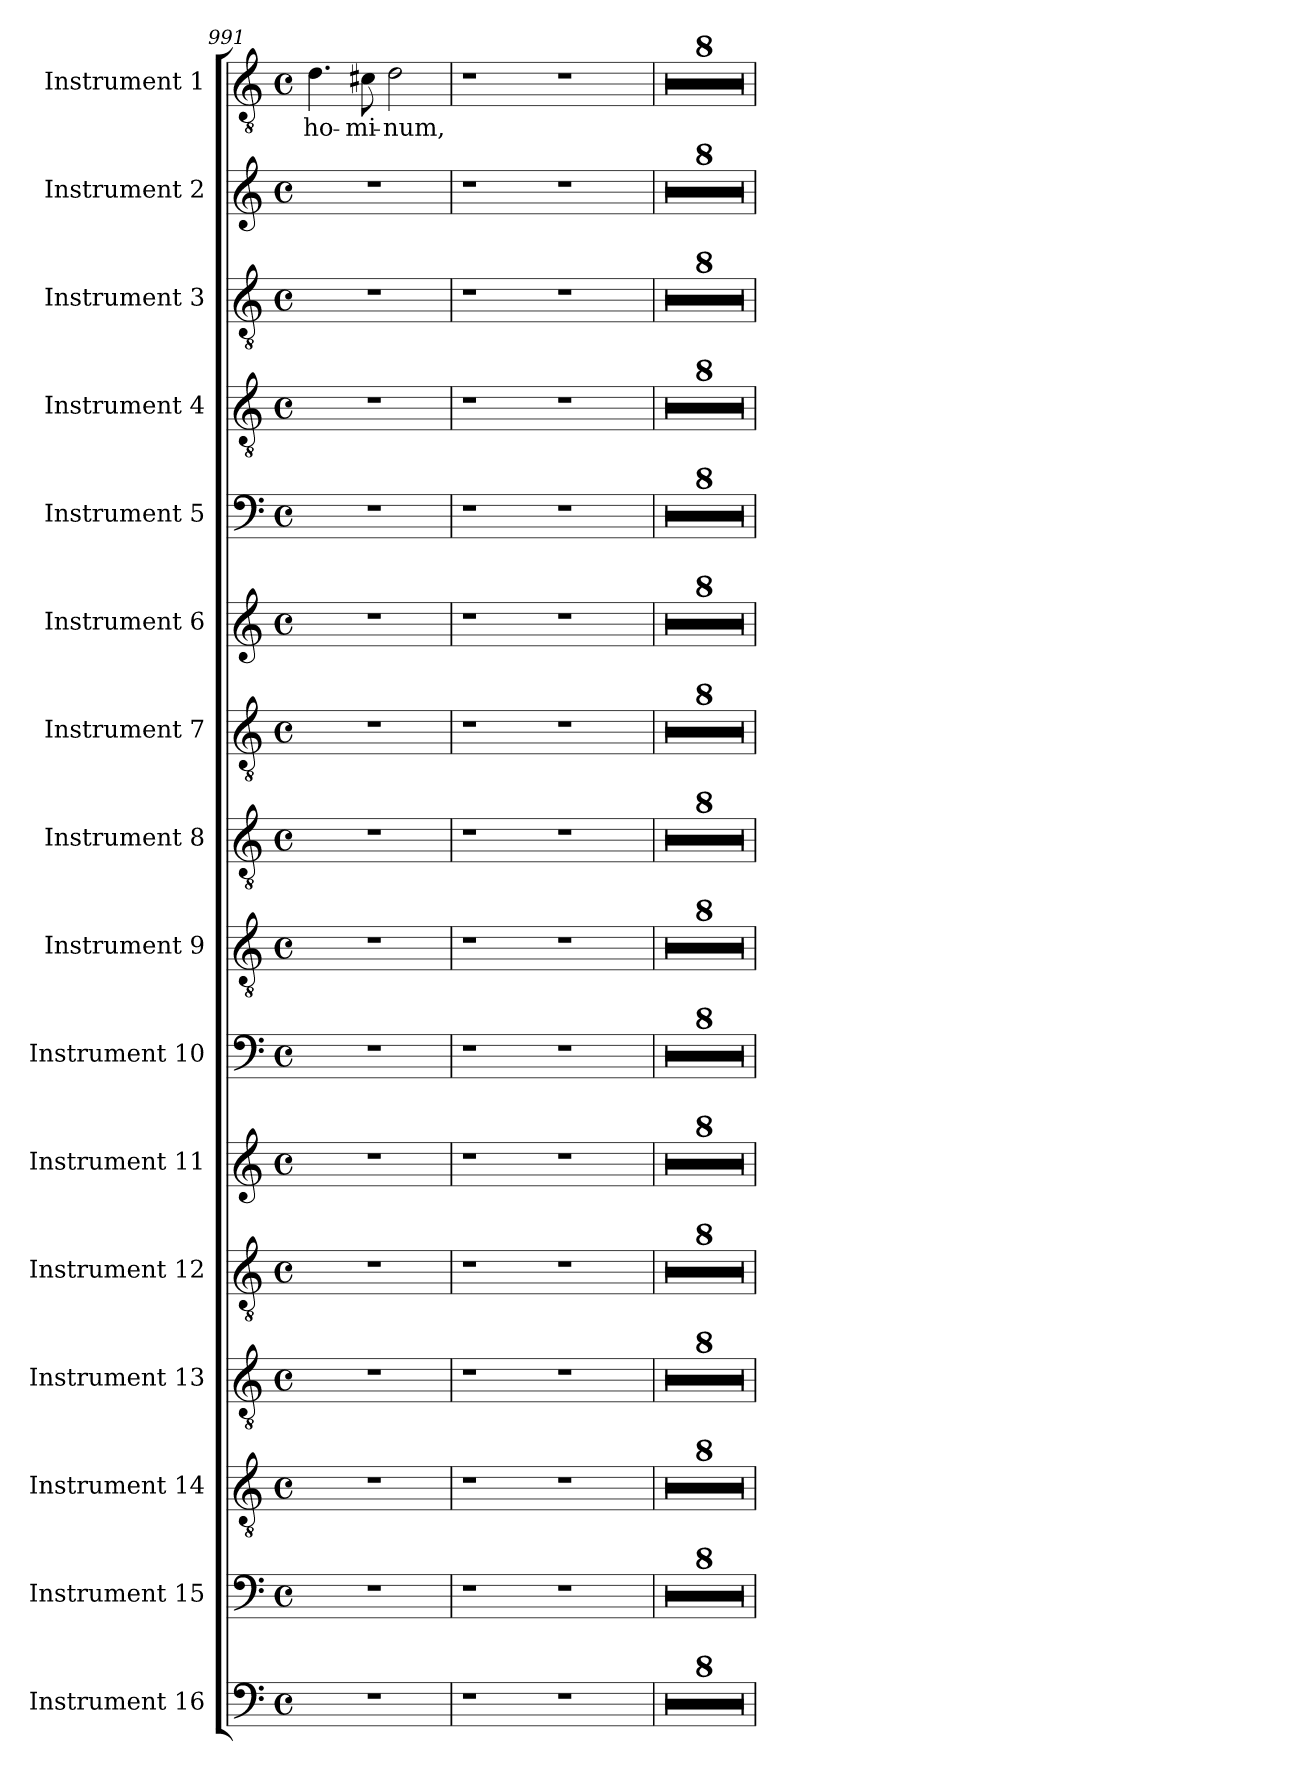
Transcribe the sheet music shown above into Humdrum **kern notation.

**kern	**kern	**kern	**kern	**kern	**kern	**kern	**kern	**kern	**kern	**kern	**kern	**kern	**kern	**kern	**kern	**text
*part16	*part15	*part14	*part13	*part12	*part11	*part10	*part9	*part8	*part7	*part6	*part5	*part4	*part3	*part2	*part1	*part1
*staff16	*staff15	*staff14	*staff13	*staff12	*staff11	*staff10	*staff9	*staff8	*staff7	*staff6	*staff5	*staff4	*staff3	*staff2	*staff1	*staff1
*I"Instrument 16	*I"Instrument 15	*I"Instrument 14	*I"Instrument 13	*I"Instrument 12	*I"Instrument 11	*I"Instrument 10	*I"Instrument 9	*I"Instrument 8	*I"Instrument 7	*I"Instrument 6	*I"Instrument 5	*I"Instrument 4	*I"Instrument 3	*I"Instrument 2	*I"Instrument 1	*
*clefF4	*clefF4	*clefGv2	*clefGv2	*clefGv2	*clefG2	*clefF4	*clefGv2	*clefGv2	*clefGv2	*clefG2	*clefF4	*clefGv2	*clefGv2	*clefG2	*clefGv2	*
*k[]	*k[]	*k[]	*k[]	*k[]	*k[]	*k[]	*k[]	*k[]	*k[]	*k[]	*k[]	*k[]	*k[]	*k[]	*k[]	*
*C:	*C:	*C:	*C:	*C:	*C:	*C:	*C:	*C:	*C:	*C:	*C:	*C:	*C:	*C:	*C:	*
*M4/4	*M4/4	*M4/4	*M4/4	*M4/4	*M4/4	*M4/4	*M4/4	*M4/4	*M4/4	*M4/4	*M4/4	*M4/4	*M4/4	*M4/4	*M4/4	*
*met(c)	*met(c)	*met(c)	*met(c)	*met(c)	*met(c)	*met(c)	*met(c)	*met(c)	*met(c)	*met(c)	*met(c)	*met(c)	*met(c)	*met(c)	*met(c)	*
=991	=991	=991	=991	=991	=991	=991	=991	=991	=991	=991	=991	=991	=991	=991	=991	=991
!	!	!	!	!	!	!	!	!	!	!	!	!	!	!	!	!LO:LY:b:cj
1r	1r	1r	1r	1r	1r	1r	1r	1r	1r	1r	1r	1r	1r	1r	4.d\	ho-
!	!	!	!	!	!	!	!	!	!	!	!	!	!	!	!	!LO:LY:b:cj
.	.	.	.	.	.	.	.	.	.	.	.	.	.	.	8c#X\	-mi-
!	!	!	!	!	!	!	!	!	!	!	!	!	!	!	!	!LO:LY:b:cj
.	.	.	.	.	.	.	.	.	.	.	.	.	.	.	2d\	-num,
!!LO:LB:g=z
=992	=992	=992	=992	=992	=992	=992	=992	=992	=992	=992	=992	=992	=992	=992	=992	=992
1r	1r	1r	1r	1r	1r	1r	1r	1r	1r	1r	1r	1r	1r	1r	1r	.
1r	1r	1r	1r	1r	1r	1r	1r	1r	1r	1r	1r	1r	1r	1r	1r	.
=993	=993	=993	=993	=993	=993	=993	=993	=993	=993	=993	=993	=993	=993	=993	=993	=993
1r	1r	1r	1r	1r	1r	1r	1r	1r	1r	1r	1r	1r	1r	1r	1r	.
=994	=994	=994	=994	=994	=994	=994	=994	=994	=994	=994	=994	=994	=994	=994	=994	=994
1r	1r	1r	1r	1r	1r	1r	1r	1r	1r	1r	1r	1r	1r	1r	1r	.
=995	=995	=995	=995	=995	=995	=995	=995	=995	=995	=995	=995	=995	=995	=995	=995	=995
1r	1r	1r	1r	1r	1r	1r	1r	1r	1r	1r	1r	1r	1r	1r	1r	.
=996	=996	=996	=996	=996	=996	=996	=996	=996	=996	=996	=996	=996	=996	=996	=996	=996
1r	1r	1r	1r	1r	1r	1r	1r	1r	1r	1r	1r	1r	1r	1r	1r	.
=997	=997	=997	=997	=997	=997	=997	=997	=997	=997	=997	=997	=997	=997	=997	=997	=997
1r	1r	1r	1r	1r	1r	1r	1r	1r	1r	1r	1r	1r	1r	1r	1r	.
=998	=998	=998	=998	=998	=998	=998	=998	=998	=998	=998	=998	=998	=998	=998	=998	=998
1r	1r	1r	1r	1r	1r	1r	1r	1r	1r	1r	1r	1r	1r	1r	1r	.
=999	=999	=999	=999	=999	=999	=999	=999	=999	=999	=999	=999	=999	=999	=999	=999	=999
1r	1r	1r	1r	1r	1r	1r	1r	1r	1r	1r	1r	1r	1r	1r	1r	.
=1000	=1000	=1000	=1000	=1000	=1000	=1000	=1000	=1000	=1000	=1000	=1000	=1000	=1000	=1000	=1000	=1000
1r	1r	1r	1r	1r	1r	1r	1r	1r	1r	1r	1r	1r	1r	1r	1r	.
=	=	=	=	=	=	=	=	=	=	=	=	=	=	=	=	=
*-	*-	*-	*-	*-	*-	*-	*-	*-	*-	*-	*-	*-	*-	*-	*-	*-
